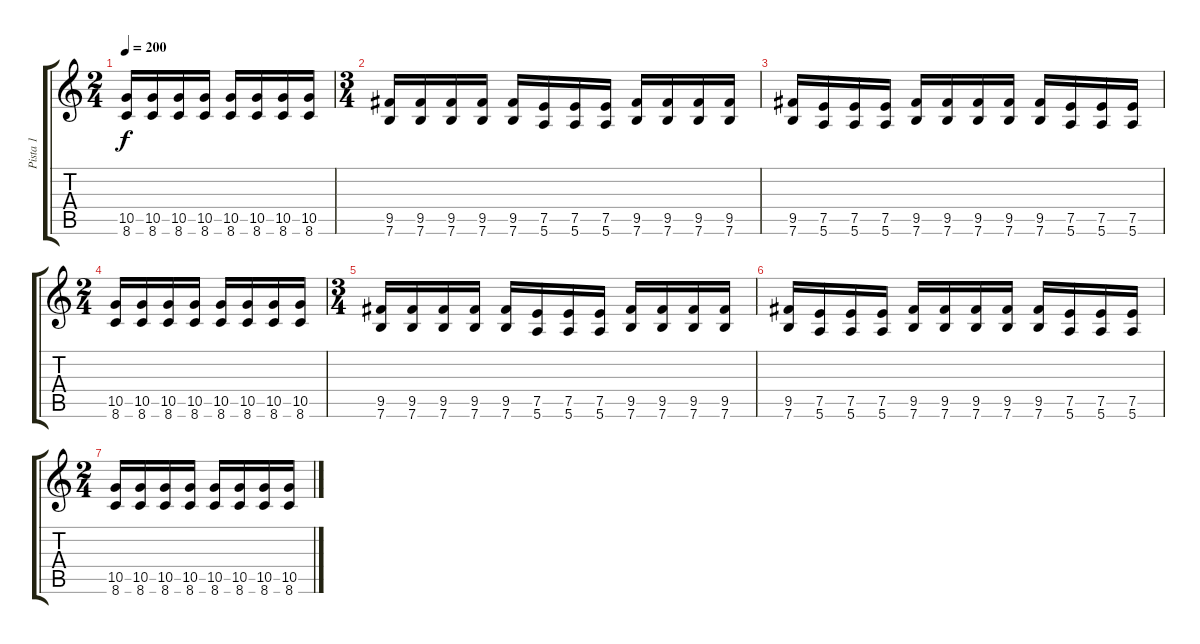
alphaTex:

\track ("Pista 1" "Pista 1") {instrument distortionguitar}
\staff {score tabs}
\tuning (E4 B3 G3 D3 A2 E2) {hide}
\ts (2 4)
\tempo 200
\clef g2
\ks c
(10.5 8.6).16{dy f} (10.5 8.6).16 (10.5 8.6).16 (10.5 8.6).16 (10.5 8.6).16 (10.5 8.6).16 (10.5 8.6).16 (10.5 8.6).16 |
\ts (3 4)
(9.5 7.6).16{volume 7} (9.5 7.6).16{volume 6} (9.5 7.6).16 (9.5 7.6).16 (9.5 7.6).16 (7.5 5.6).16 (7.5 5.6).16 (7.5 5.6).16 (9.5 7.6).16 (9.5 7.6).16 (9.5 7.6).16 (9.5 7.6).16 |
(9.5 7.6).16 (7.5 5.6).16 (7.5 5.6).16 (7.5 5.6).16 (9.5 7.6).16 (9.5 7.6).16 (9.5 7.6).16 (9.5 7.6).16 (9.5 7.6).16 (7.5 5.6).16 (7.5 5.6).16 (7.5 5.6).16 |
\ts (2 4)
(10.5 8.6).16 (10.5 8.6).16 (10.5 8.6).16 (10.5 8.6).16 (10.5 8.6).16 (10.5 8.6).16 (10.5 8.6).16 (10.5 8.6).16 |
\ts (3 4)
(9.5 7.6).16{volume 6} (9.5 7.6).16{volume 3} (9.5 7.6).16 (9.5 7.6).16 (9.5 7.6).16 (7.5 5.6).16 (7.5 5.6).16 (7.5 5.6).16 (9.5 7.6).16 (9.5 7.6).16 (9.5 7.6).16 (9.5 7.6).16 |
(9.5 7.6).16 (7.5 5.6).16 (7.5 5.6).16 (7.5 5.6).16 (9.5 7.6).16 (9.5 7.6).16 (9.5 7.6).16 (9.5 7.6).16 (9.5 7.6).16 (7.5 5.6).16 (7.5 5.6).16 (7.5 5.6).16 |
\ts (2 4)
(10.5 8.6).16 (10.5 8.6).16 (10.5 8.6).16 (10.5 8.6).16 (10.5 8.6).16 (10.5 8.6).16 (10.5 8.6).16 (10.5 8.6).16
